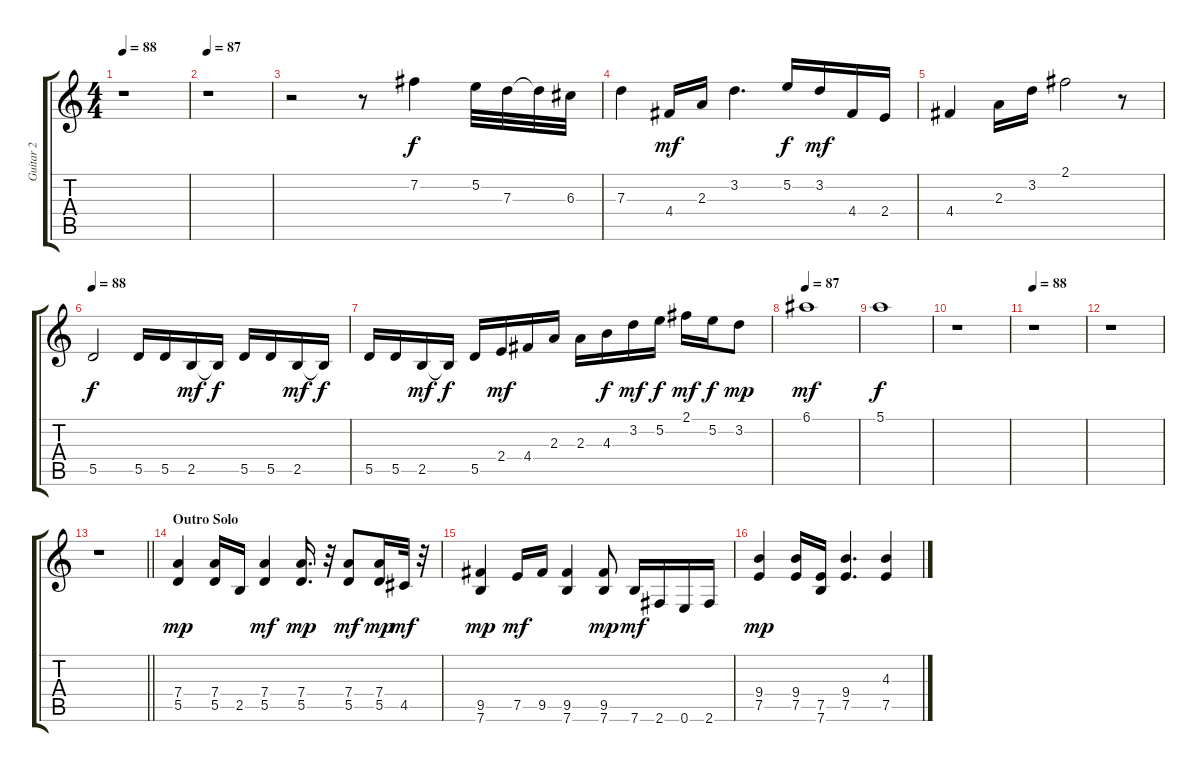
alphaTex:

\track ("Guitar 2" "Guitar 2") {instrument distortionguitar}
\staff {score tabs}
\tuning (E4 B3 G3 D3 A2 E2) {hide}
\ts (4 4)
\tempo 88
\clef g2
\ks c
r.1{dy f} |
\tempo 87
r.1 |
r.2 r.8 7.2.4{volume 15} 5.2.32 7.3.32 7.3{t}.32 6.3.32 |
7.3.4 4.4.16{dy mf} 2.3.16 3.2.4{d} 5.2.16{dy f} 3.2.16{dy mf} 4.4.16 2.4.16 |
4.4.4 2.3.16 3.2.16 2.1.2 r.8 |
\tempo 88
5.5.2{dy f} 5.5.16 5.5.16 2.5.16{dy mf} 2.5{t}.16{dy f} 5.5.16 5.5.16 2.5.16{dy mf} 2.5{t}.16{dy f} |
5.5.16 5.5.16 2.5.16{dy mf} 2.5{t}.16{dy f} 5.5.16 2.4.16{dy mf} 4.4.16 2.3.16 2.3.16 4.3.16{dy f} 3.2.16{dy mf} 5.2.16{dy f} 2.1.16{dy mf} 5.2.16{dy f} 3.2.8{dy mp} |
\tempo 87
6.1.1{dy mf} |
5.1.1{dy f} |
r.1 |
\tempo 88
r.1 |
r.1 |
\barLineRight lightlight
r.1 |
\section ("" "Outro Solo")
(7.4 5.5).4{dy mp volume 10} (7.4 5.5).16 2.5.16 (7.4 5.5).4{dy mf} (7.4 5.5).16{d dy mp} r.32 (7.4 5.5).8{dy mf} (7.4 5.5).16{dy mp} 4.5.32{dy mf} r.32 |
(9.5 7.6).4{dy mp} 7.5.16{dy mf} 9.5.16 (9.5 7.6).4 (9.5 7.6).8{dy mp} 7.6.16{dy mf} 2.6.16 0.6.16 2.6.16 |
(9.4 7.5).4{dy mp} (9.4 7.5).16 (7.5 7.6).16 (9.4 7.5).4{d} (4.3 7.5).4
